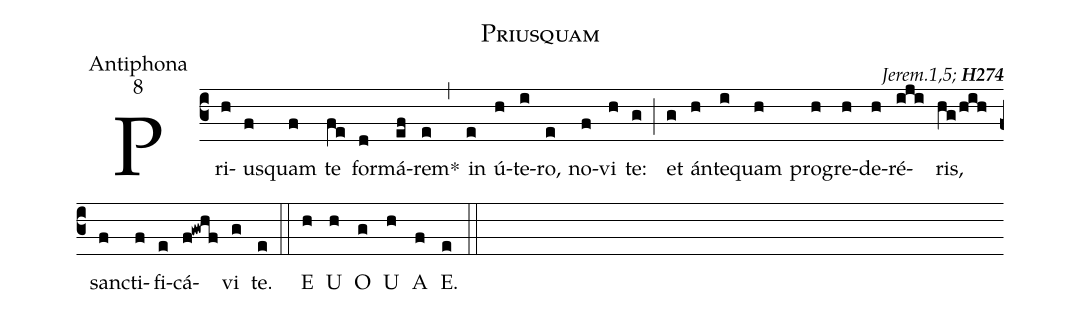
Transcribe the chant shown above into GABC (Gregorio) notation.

name:Priusquam;
office-part:Antiphona;
mode:8;
commentary:{\itshape\mdseries  Jerem.1,5;\/}  {\bfseries H274};
%%
(c3) Pri(h)us(f)quam(f) te(fe) for(d)má(ef)rem<sp>*</sp>(e) (,)
in(e) ú(h)te(i)ro,(e) no(f)vi(h) te:(g) (;)
et(g) án(h)te(i)quam(h) pro(h)gre(h)de(h)ré(iji)ris,(hg/hih) sanc(f)ti(f)fi(e)cá(f!gwhf)vi(g) te.(e) (::)
<eu>  E(h) U(h) O(g) U(h) A(f) E.(e) </eu> (::)
